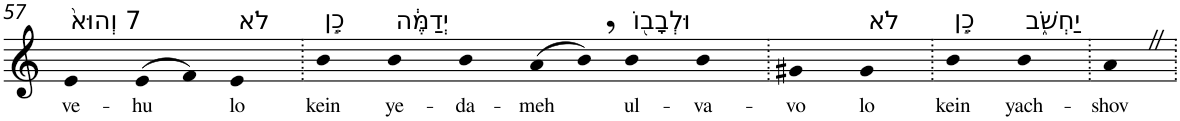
**kern	**text
*part1	*part1
*staff1	*staff1
*I"Piano	*
*I'Pno	*
!!LO:PB:g=z
*clefG2	*
*k[]	*
=57	=57
!LO:TX:a:t=7 וְהוּא֙	!
!	!LO:LY:b
4e	ve-
!	!LO:LY:b
(>8e	-hu
8f)	.
!LO:TX:a:t=לֹא	!
!	!LO:LY:b
4e	lo
=58.	=58.
!LO:TX:a:t=כֵ֣ן	!
!	!LO:LY:b
4b	kein
!LO:TX:a:t=יְדַמֶּ֔ה	!
!	!LO:LY:b
4b	ye-
!	!LO:LY:b
4b	-da-
!	!LO:LY:b
(>8a	-meh
8b,)	.
!LO:TX:a:t=וּלְבָב֖וֹ	!
!	!LO:LY:b
4b	ul-
!	!LO:LY:b
4b	-va-
=59.	=59.
!	!LO:LY:b
4g#X	-vo
!LO:TX:a:t=לֹא	!
!	!LO:LY:b
4g#	lo
=60.	=60.
!LO:TX:a:t=כֵ֣ן	!
!	!LO:LY:b
4b	kein
!LO:TX:a:t=יַחְשֹׁ֑ב	!
!	!LO:LY:b
4b	yach-
=61.	=61.
!	!LO:LY:b
4aZ	-shov
=.	=.
*-	*-
